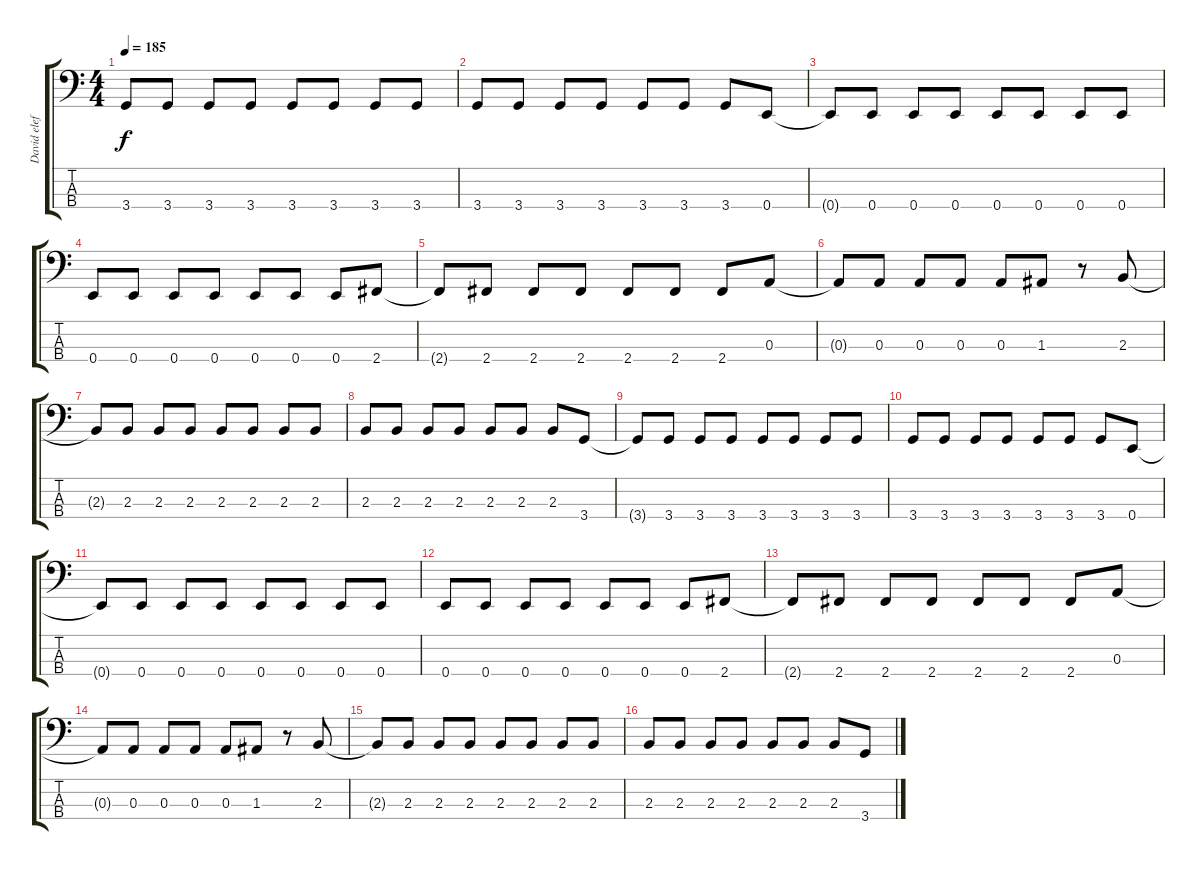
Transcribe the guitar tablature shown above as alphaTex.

\track ("David eleffson" "David elef") {instrument electricbasspick}
\staff {score tabs}
\tuning (G2 D2 A1 E1) {hide}
\ts (4 4)
\tempo 185
\clef f4
\ks c
3.4{t}.8{dy f} 3.4.8 3.4.8 3.4.8 3.4.8 3.4.8 3.4.8 3.4.8 |
3.4.8 3.4.8 3.4.8 3.4.8 3.4.8 3.4.8 3.4.8 0.4.8 |
0.4{t}.8 0.4.8 0.4.8 0.4.8 0.4.8 0.4.8 0.4.8 0.4.8 |
0.4.8 0.4.8 0.4.8 0.4.8 0.4.8 0.4.8 0.4.8 2.4.8 |
2.4{t}.8 2.4.8 2.4.8 2.4.8 2.4.8 2.4.8 2.4.8 0.3.8 |
0.3{t}.8 0.3.8 0.3.8 0.3.8 0.3.8 1.3.8 r.8 2.3.8 |
2.3{t}.8 2.3.8 2.3.8 2.3.8 2.3.8 2.3.8 2.3.8 2.3.8 |
2.3.8 2.3.8 2.3.8 2.3.8 2.3.8 2.3.8 2.3.8 3.4.8 |
3.4{t}.8 3.4.8 3.4.8 3.4.8 3.4.8 3.4.8 3.4.8 3.4.8 |
3.4.8 3.4.8 3.4.8 3.4.8 3.4.8 3.4.8 3.4.8 0.4.8 |
0.4{t}.8 0.4.8 0.4.8 0.4.8 0.4.8 0.4.8 0.4.8 0.4.8 |
0.4.8 0.4.8 0.4.8 0.4.8 0.4.8 0.4.8 0.4.8 2.4.8 |
2.4{t}.8 2.4.8 2.4.8 2.4.8 2.4.8 2.4.8 2.4.8 0.3.8 |
0.3{t}.8 0.3.8 0.3.8 0.3.8 0.3.8 1.3.8 r.8 2.3.8 |
2.3{t}.8 2.3.8 2.3.8 2.3.8 2.3.8 2.3.8 2.3.8 2.3.8 |
2.3.8 2.3.8 2.3.8 2.3.8 2.3.8 2.3.8 2.3.8 3.4.8
